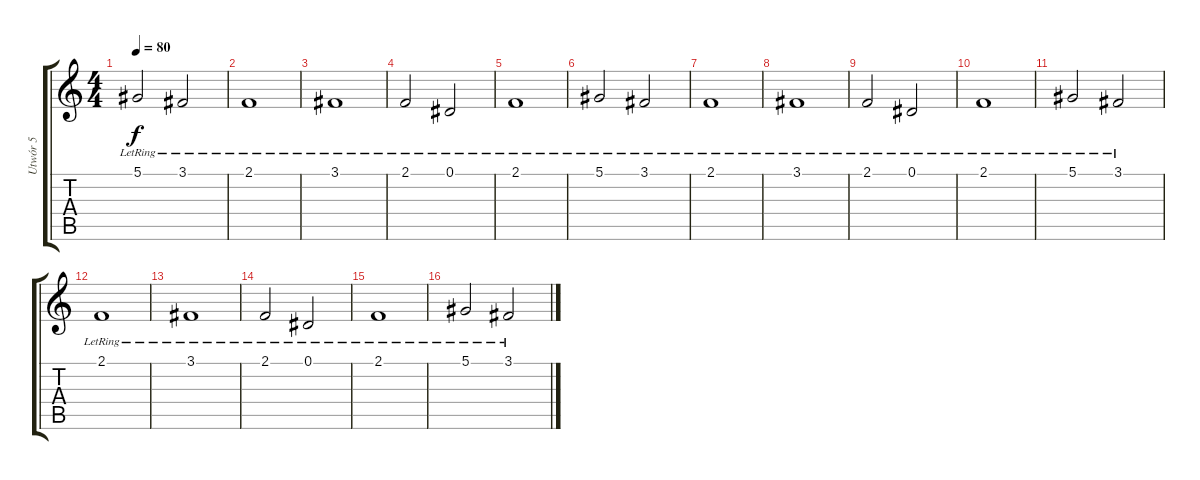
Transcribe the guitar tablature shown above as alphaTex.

\track ("Utwór 5" "Utwór 5") {instrument acousticgrandpiano}
\staff {score tabs}
\tuning (Eb4 Bb3 Gb3 Db3 Ab2 Eb2) {hide}
\ts (4 4)
\tempo 80
\clef g2
\ks c
5.1{lr}.2{dy f} 3.1{lr}.2 |
2.1{lr}.1 |
3.1{lr}.1 |
2.1{lr}.2 0.1{lr}.2 |
2.1{lr}.1 |
5.1{lr}.2 3.1{lr}.2 |
2.1{lr}.1 |
3.1{lr}.1 |
2.1{lr}.2 0.1{lr}.2 |
2.1{lr}.1 |
5.1{lr}.2 3.1{lr}.2 |
2.1{lr}.1 |
3.1{lr}.1 |
2.1{lr}.2 0.1{lr}.2 |
2.1{lr}.1 |
5.1{lr}.2 3.1{lr}.2
